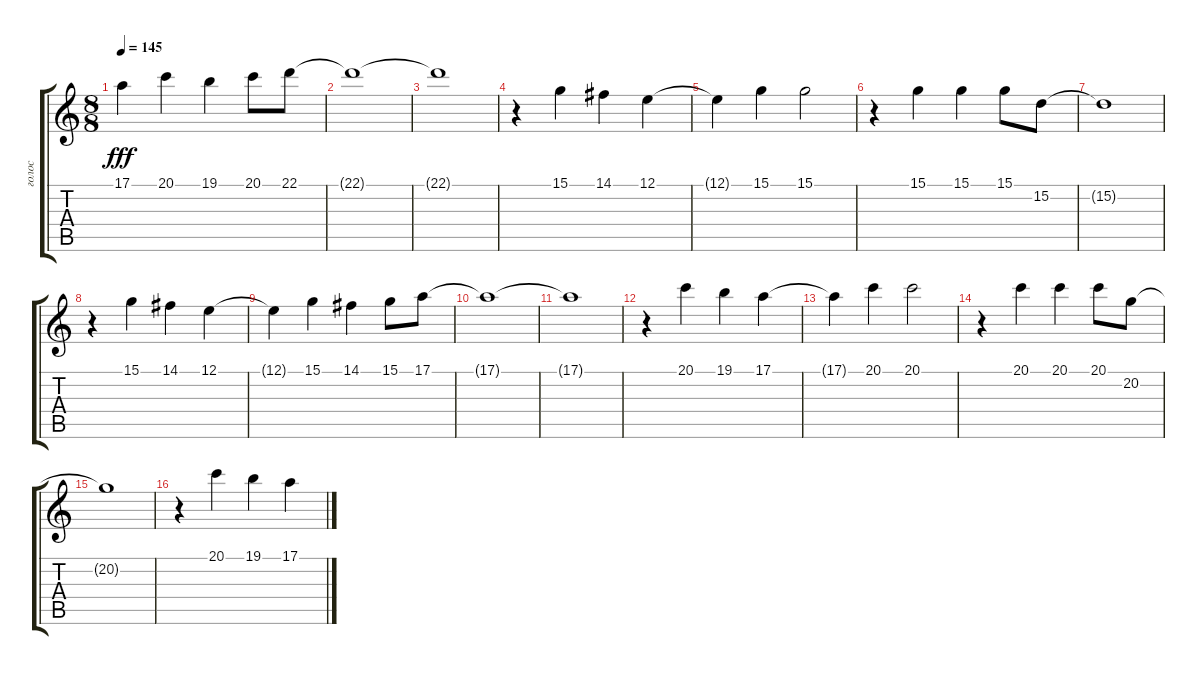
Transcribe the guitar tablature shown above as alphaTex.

\track ("голос" "голос") {instrument acousticgrandpiano}
\staff {score tabs}
\tuning (E4 B3 G3 D3 A2 E2) {hide}
\ts (8 8)
\tempo 145
\clef g2
\ks c
17.1{t}.4{dy fff} 20.1.4 19.1.4 20.1.8 22.1.8 |
22.1{t}.1 |
22.1{t}.1 |
r.4 15.1.4 14.1.4 12.1.4 |
12.1{t}.4 15.1.4 15.1.2 |
r.4 15.1.4 15.1.4 15.1.8 15.2.8 |
15.2{t}.1 |
r.4 15.1.4 14.1.4 12.1.4 |
12.1{t}.4 15.1.4 14.1.4 15.1.8 17.1.8 |
17.1{t}.1 |
17.1{t}.1 |
r.4 20.1.4 19.1.4 17.1.4 |
17.1{t}.4 20.1.4 20.1.2 |
r.4 20.1.4 20.1.4 20.1.8 20.2.8 |
20.2{t}.1 |
r.4 20.1.4 19.1.4 17.1.4
